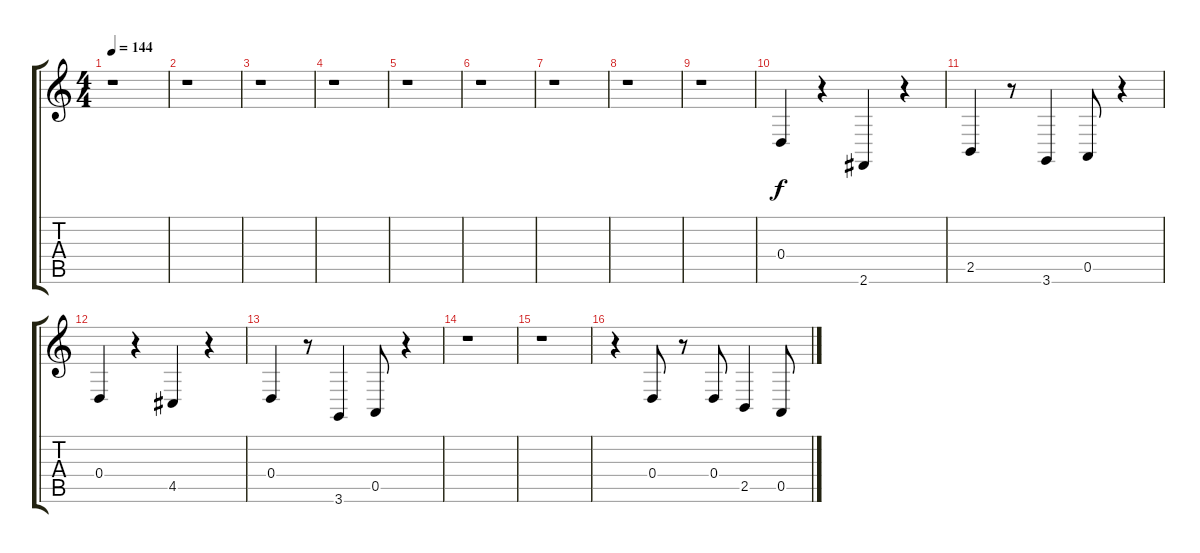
\track "" {instrument trombone}
\staff {score tabs}
\tuning (E4 B3 G3 D3 A2 E2) {hide}
\ts (4 4)
\tempo 144
\clef g2
\ks c
r.1{dy f} |
r.1 |
r.1 |
r.1 |
r.1 |
r.1 |
r.1 |
r.1 |
r.1 |
0.4.4 r.4 2.6.4 r.4 |
2.5.4 r.8 3.6.4 0.5.8 r.4 |
0.4.4 r.4 4.5.4 r.4 |
0.4.4 r.8 3.6.4 0.5.8 r.4 |
r.1 |
r.1 |
r.4 0.4.8 r.8 0.4.8 2.5.4 0.5.8
